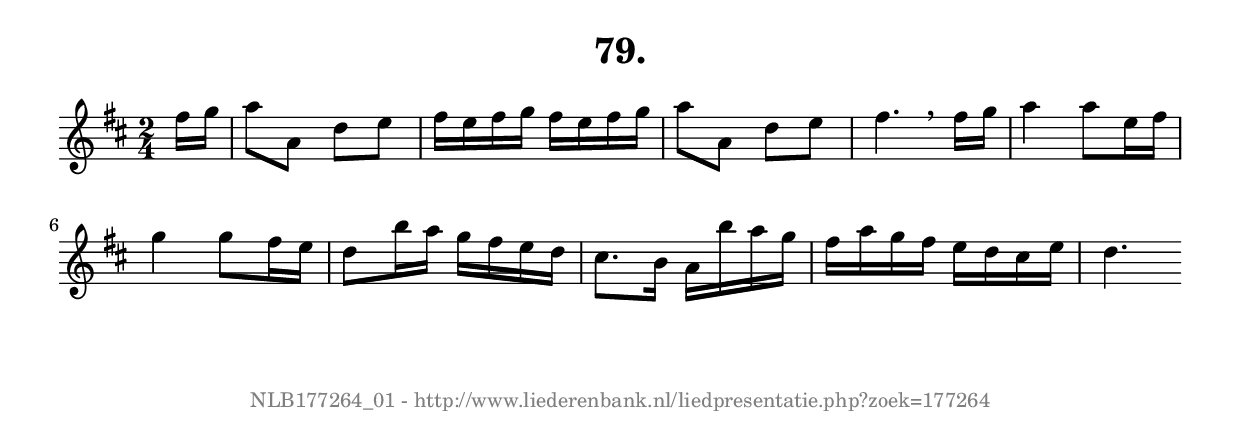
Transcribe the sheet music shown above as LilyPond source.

%
% produced by wce2krn 1.64 (7 June 2014)
%
\version"2.16"
#(append! paper-alist '(("long" . (cons (* 210 mm) (* 2000 mm)))))
#(set-default-paper-size "long")
sb = {\breathe}
mBreak = {\breathe }
bBreak = {\breathe }
x = {\once\override NoteHead #'style = #'cross }
gl=\glissando
itime={\override Staff.TimeSignature #'stencil = ##f }
ficta = {\once\set suggestAccidentals = ##t}
fine = {\once\override Score.RehearsalMark #'self-alignment-X = #1 \mark \markup {\italic{Fine}}}
dc = {\once\override Score.RehearsalMark #'self-alignment-X = #1 \mark \markup {\italic{D.C.}}}
dcf = {\once\override Score.RehearsalMark #'self-alignment-X = #1 \mark \markup {\italic{D.C. al Fine}}}
dcc = {\once\override Score.RehearsalMark #'self-alignment-X = #1 \mark \markup {\italic{D.C. al Coda}}}
ds = {\once\override Score.RehearsalMark #'self-alignment-X = #1 \mark \markup {\italic{D.S.}}}
dsf = {\once\override Score.RehearsalMark #'self-alignment-X = #1 \mark \markup {\italic{D.S. al Fine}}}
dsc = {\once\override Score.RehearsalMark #'self-alignment-X = #1 \mark \markup {\italic{D.S. al Coda}}}
pv = {\set Score.repeatCommands = #'((volta "1"))}
sv = {\set Score.repeatCommands = #'((volta "2"))}
tv = {\set Score.repeatCommands = #'((volta "3"))}
qv = {\set Score.repeatCommands = #'((volta "4"))}
xv = {\set Score.repeatCommands = #'((volta #f))}
\header{ tagline = ""
title = "79."
}
\score {{
\key d \major
\relative g'
{
\set melismaBusyProperties = #'()
\partial 32*4
\time 2/4
\tempo 4=120
\override Score.MetronomeMark #'transparent = ##t
\override Score.RehearsalMark #'break-visibility = #(vector #t #t #f)
fis'16 g a8 a, d e fis16 e fis g fis e fis g a8 a, d e fis4. \bar ":|:" \bBreak
fis16 g a4 a8 e16 fis g4 g8 fis16 e d8 b'16 a g fis e d cis8. b16 a b' a g fis a g fis e d cis e d4. \bar ":|"
 }}
 \midi { }
 \layout {
            indent = 0.0\cm
}
}
\markup { \vspace #0 } \markup { \with-color #grey \fill-line { \center-column { \smaller "NLB177264_01 - http://www.liederenbank.nl/liedpresentatie.php?zoek=177264" } } }
